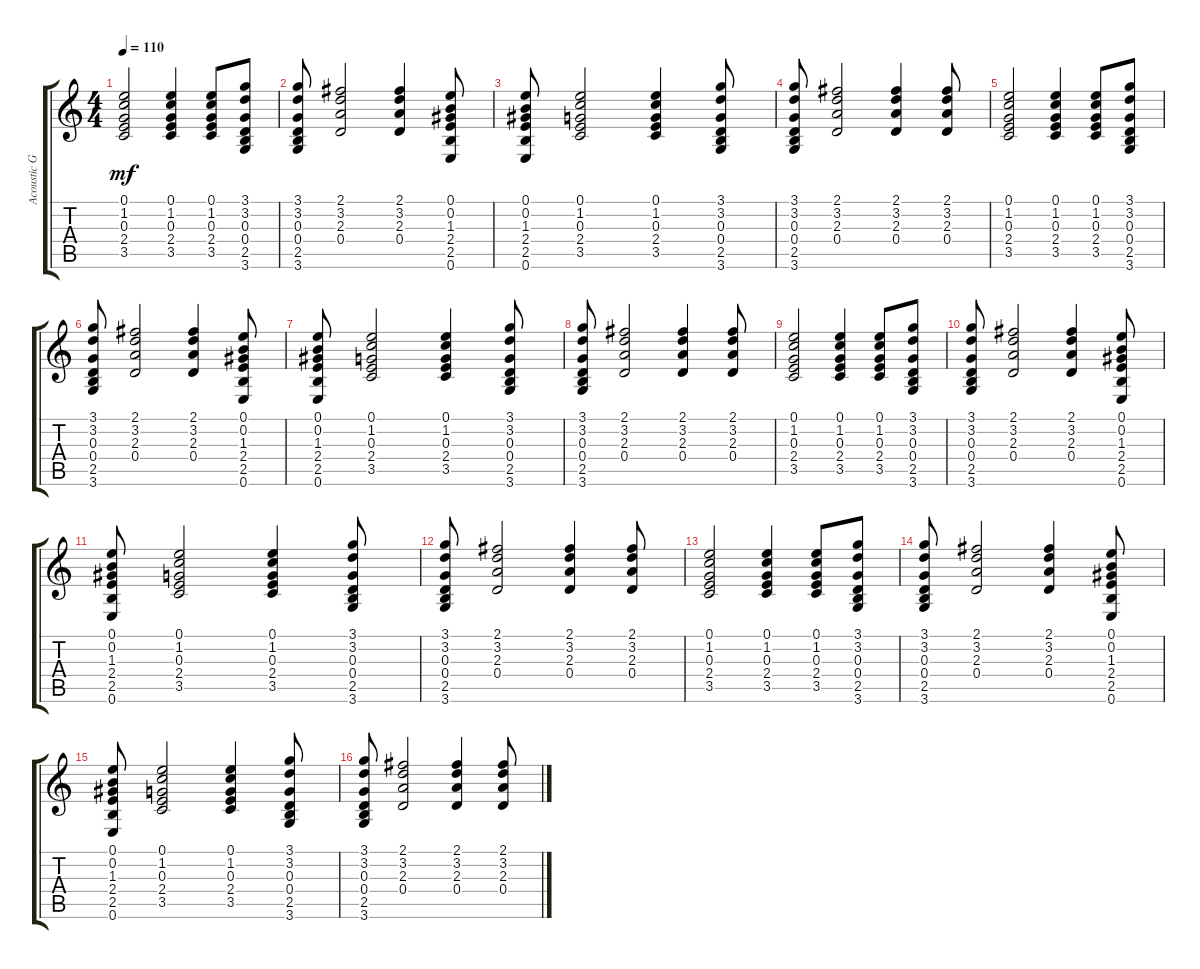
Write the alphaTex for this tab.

\track ("Acoustic Guitar 2" "Acoustic G") {instrument acousticguitarsteel}
\staff {score tabs}
\tuning (E4 B3 G3 D3 A2 E2) {hide}
\ts (4 4)
\tempo 110
\clef g2
\ks c
(0.1 1.2 0.3 2.4 3.5).2{dy mf instrument acousticguitarsteel} (0.1 1.2 0.3 2.4 3.5).4 (0.1 1.2 0.3 2.4 3.5).8 (3.1 3.2 0.3 0.4 2.5 3.6).8 |
(3.1 3.2 0.3 0.4 2.5 3.6).8 (2.1 3.2 2.3 0.4).2 (2.1 3.2 2.3 0.4).4 (0.1 0.2 1.3 2.4 2.5 0.6).8 |
(0.1 0.2 1.3 2.4 2.5 0.6).8 (0.1 1.2 0.3 2.4 3.5).2 (0.1 1.2 0.3 2.4 3.5).4 (3.1 3.2 0.3 0.4 2.5 3.6).8 |
(3.1 3.2 0.3 0.4 2.5 3.6).8 (2.1 3.2 2.3 0.4).2 (2.1 3.2 2.3 0.4).4 (2.1 3.2 2.3 0.4).8 |
(0.1 1.2 0.3 2.4 3.5).2 (0.1 1.2 0.3 2.4 3.5).4 (0.1 1.2 0.3 2.4 3.5).8 (3.1 3.2 0.3 0.4 2.5 3.6).8 |
(3.1 3.2 0.3 0.4 2.5 3.6).8 (2.1 3.2 2.3 0.4).2 (2.1 3.2 2.3 0.4).4 (0.1 0.2 1.3 2.4 2.5 0.6).8 |
(0.1 0.2 1.3 2.4 2.5 0.6).8 (0.1 1.2 0.3 2.4 3.5).2 (0.1 1.2 0.3 2.4 3.5).4 (3.1 3.2 0.3 0.4 2.5 3.6).8 |
(3.1 3.2 0.3 0.4 2.5 3.6).8 (2.1 3.2 2.3 0.4).2 (2.1 3.2 2.3 0.4).4 (2.1 3.2 2.3 0.4).8 |
(0.1 1.2 0.3 2.4 3.5).2 (0.1 1.2 0.3 2.4 3.5).4 (0.1 1.2 0.3 2.4 3.5).8 (3.1 3.2 0.3 0.4 2.5 3.6).8 |
(3.1 3.2 0.3 0.4 2.5 3.6).8 (2.1 3.2 2.3 0.4).2 (2.1 3.2 2.3 0.4).4 (0.1 0.2 1.3 2.4 2.5 0.6).8 |
(0.1 0.2 1.3 2.4 2.5 0.6).8 (0.1 1.2 0.3 2.4 3.5).2 (0.1 1.2 0.3 2.4 3.5).4 (3.1 3.2 0.3 0.4 2.5 3.6).8 |
(3.1 3.2 0.3 0.4 2.5 3.6).8 (2.1 3.2 2.3 0.4).2 (2.1 3.2 2.3 0.4).4 (2.1 3.2 2.3 0.4).8 |
(0.1 1.2 0.3 2.4 3.5).2 (0.1 1.2 0.3 2.4 3.5).4 (0.1 1.2 0.3 2.4 3.5).8 (3.1 3.2 0.3 0.4 2.5 3.6).8 |
(3.1 3.2 0.3 0.4 2.5 3.6).8 (2.1 3.2 2.3 0.4).2 (2.1 3.2 2.3 0.4).4 (0.1 0.2 1.3 2.4 2.5 0.6).8 |
(0.1 0.2 1.3 2.4 2.5 0.6).8 (0.1 1.2 0.3 2.4 3.5).2 (0.1 1.2 0.3 2.4 3.5).4 (3.1 3.2 0.3 0.4 2.5 3.6).8 |
(3.1 3.2 0.3 0.4 2.5 3.6).8 (2.1 3.2 2.3 0.4).2 (2.1 3.2 2.3 0.4).4 (2.1 3.2 2.3 0.4).8
